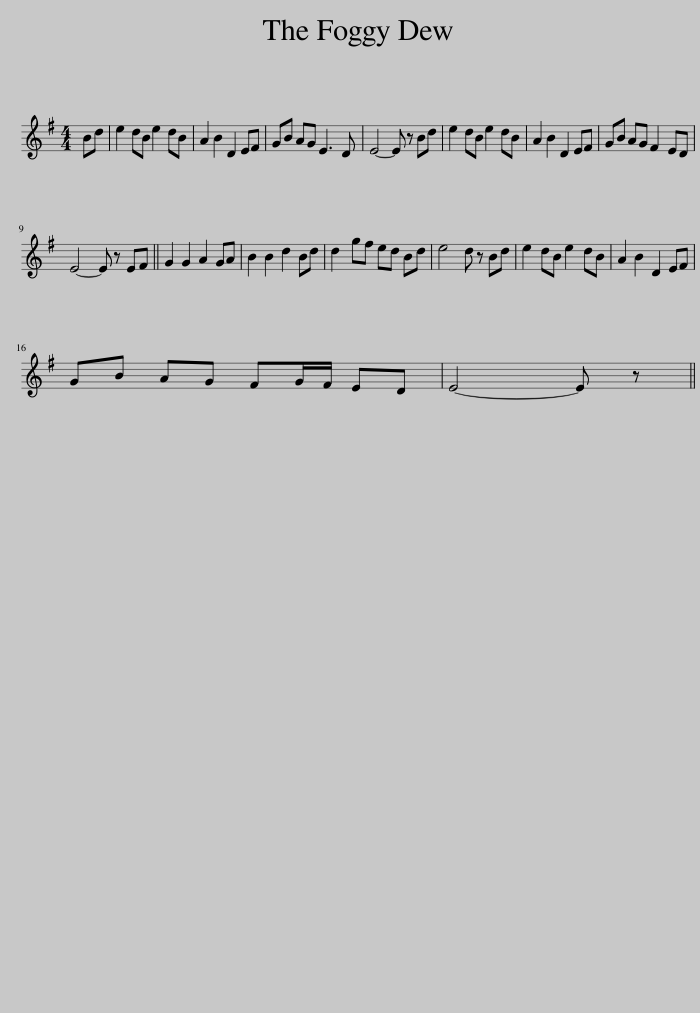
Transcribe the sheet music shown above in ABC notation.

X:1
L:1/8
M:4/4
I:linebreak $
K:Emin
V:1 treble
V:1
 Bd | e2 dB e2 dB | A2 B2 D2 EF | GB AG E3 D | E4- E z Bd | %5
 e2 dB e2 dB | A2 B2 D2 EF | GB AG F2 ED |$ E4- E z EF || G2 G2 A2 GA | %10
 B2 B2 d2 Bd | d2 gf ed Bd | e4 d z Bd | e2 dB e2 dB | A2 B2 D2 EF |$ %15
 GB AG FG/F/ ED | E4- E z || %17
